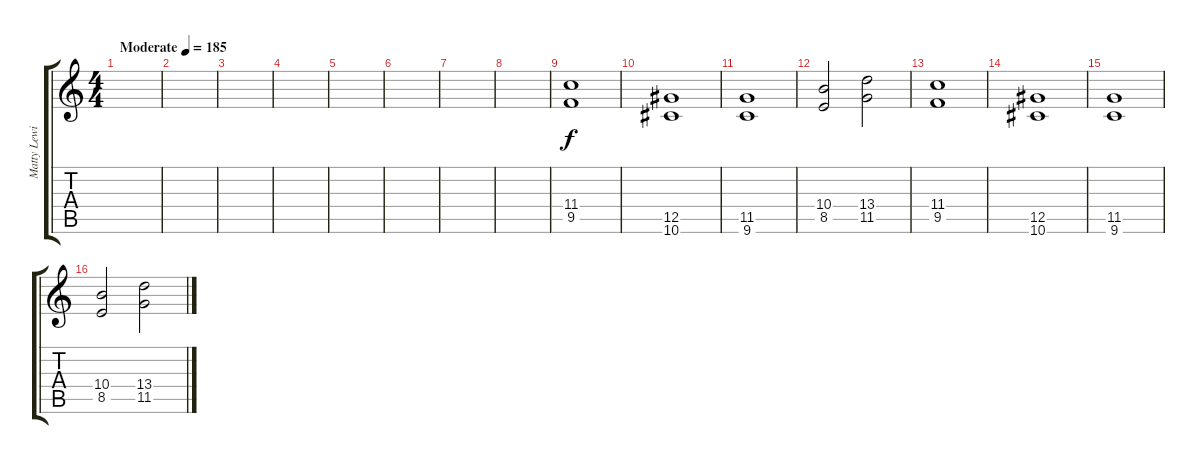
\track ("Matty Lewis" "Matty Lewi") {instrument overdrivenguitar}
\staff {score tabs}
\tuning (Eb4 Bb3 Gb3 Db3 Ab2 Eb2) {hide}
\ts (4 4)
\tempo (185 "Moderate")
\clef g2
\ks c
|
|
|
|
|
|
|
|
(11.4 9.5).1 |
(12.5 10.6).1 |
(11.5 9.6).1 |
(10.4 8.5).2 (13.4 11.5).2 |
(11.4 9.5).1 |
(12.5 10.6).1 |
(11.5 9.6).1 |
(10.4 8.5).2 (13.4 11.5).2
